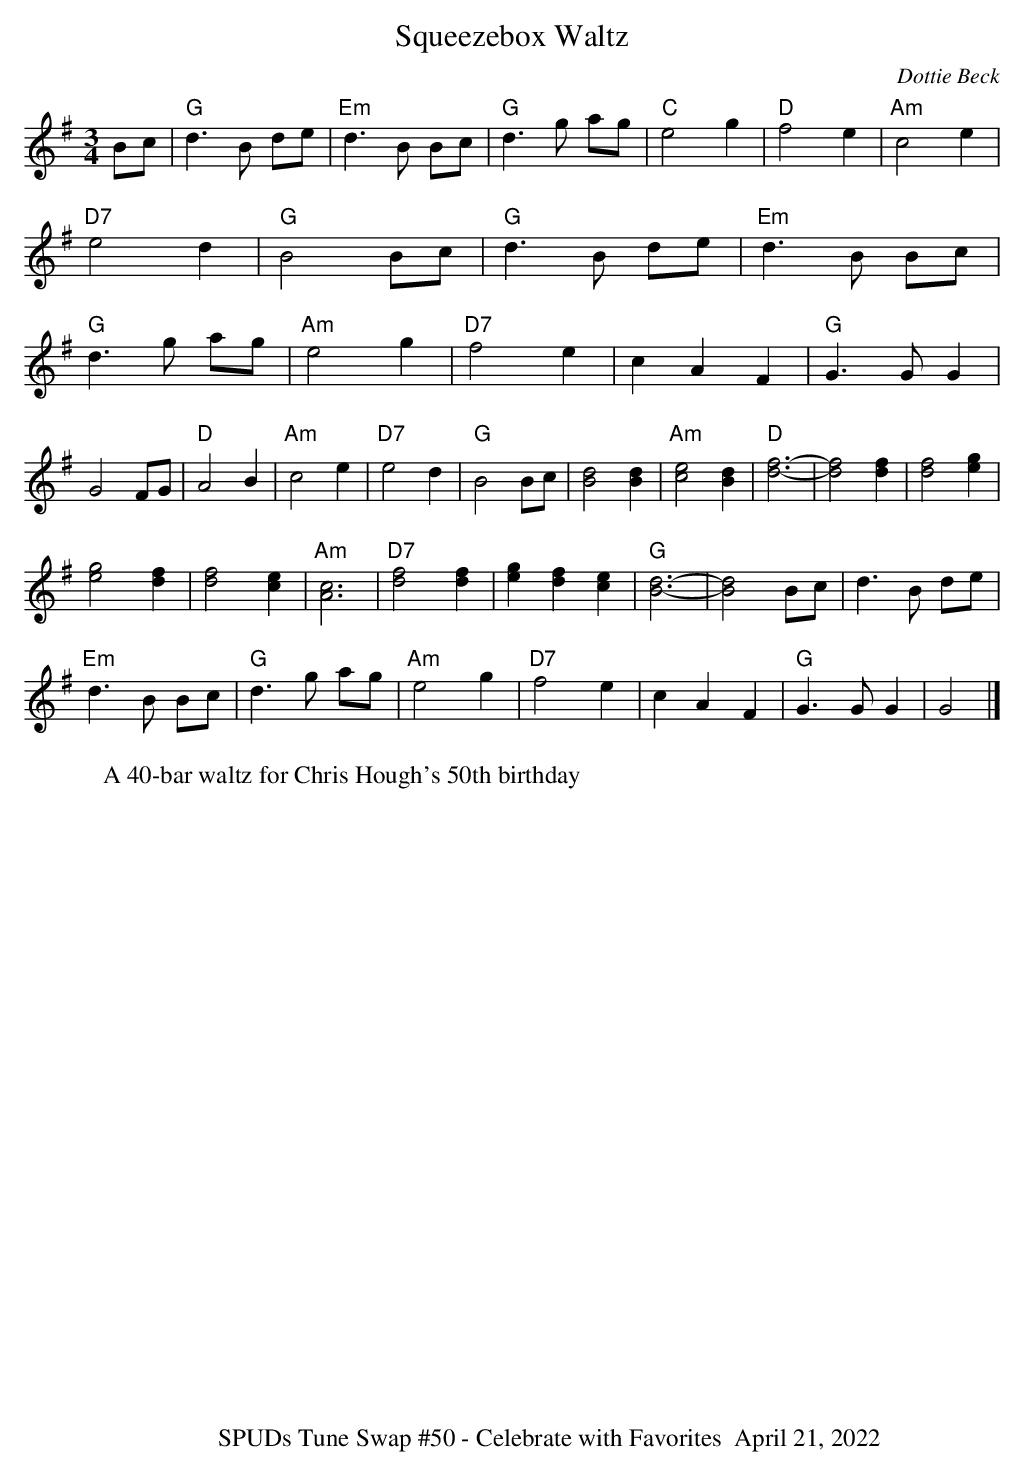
X:1
T:Squeezebox Waltz
C:Dottie Beck
K:G
M:3/4
W:A 40-bar waltz for Chris Hough's 50th birthday
Bc| "G" d3 B de| "Em" d3 B Bc| "G" d3 g ag | "C" e4 g2 | "D" f4 e2 | "Am" c4 e2 | "D7" e4 d2 | "G" B4 Bc| "G" d3 B de| "Em" d3 B Bc| "G" d3 g ag | "Am" e4 g2 | "D7" f4 e2 | c2 A2 F2 | "G" G3 G G2| G4 FG | "D" A4 B2| "Am" c4 e2| "D7" e4 d2 | "G" B4 Bc | [B4d4][B2d2]| "Am" [c4e4][B2d2]| "D" [d6-f6]-|[d4f4] [d2f2]| [d4f4] [e2g2]|
[e4g4] [d2f2] | [d4f4] [c2e2] | "Am" [A6c6] | "D7" [d4f4][d2f2]| [e2g2][d2f2][c2e2] | "G" [B6-d6]- | [B4d4] Bc | d3 B de |
"Em" d3 B Bc | "G"d3 g ag |"Am"e4 g2 | "D7" f4 e2 | c2 A2 F2 |"G" G3 G G2 |G4 |]
